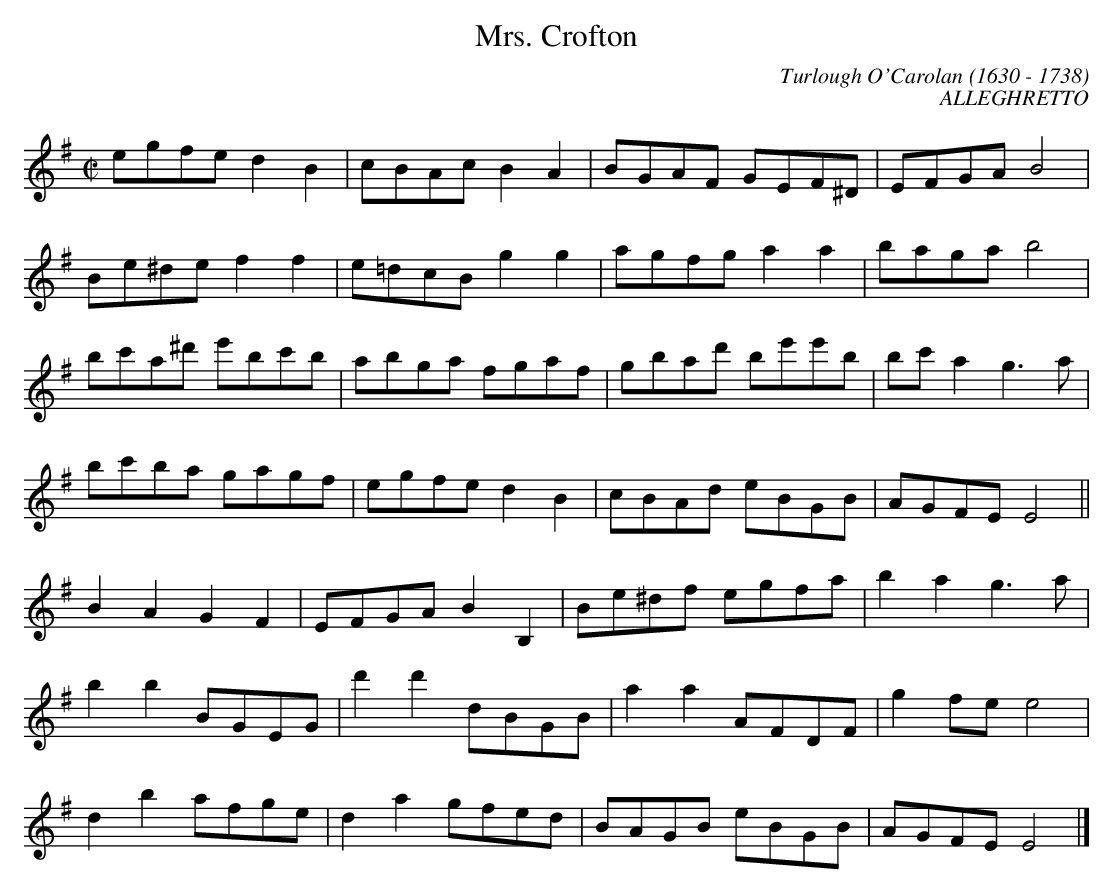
X:1occ
T:Mrs. Crofton
C:Turlough O'Carolan (1630 - 1738)
C:ALLEGHRETTO
M:C|
L:1/8
K:G
egfe d2B2|cBAc B2A2|BGAF GEF^D|EFGA B4|
Be^de f2f2|e=dcB g2g2|agfg a2a2|baga b4|
bc'a^d' e'bc'b|abga fgaf|gbad' be'e'b|bc' a2g3a|
bc'ba gagf|egfe d2B2|cBAd eBGB|AGFE E4||
B2A2G2F2|EFGA B2B,2|Be^df egfa|b2a2g3a|
b2b2BGEG|d'2d'2dBGB|a2a2AFDF|g2fe e4|
d2b2afge|d2a2gfed|BAGB eBGB|AGFE E4|]
